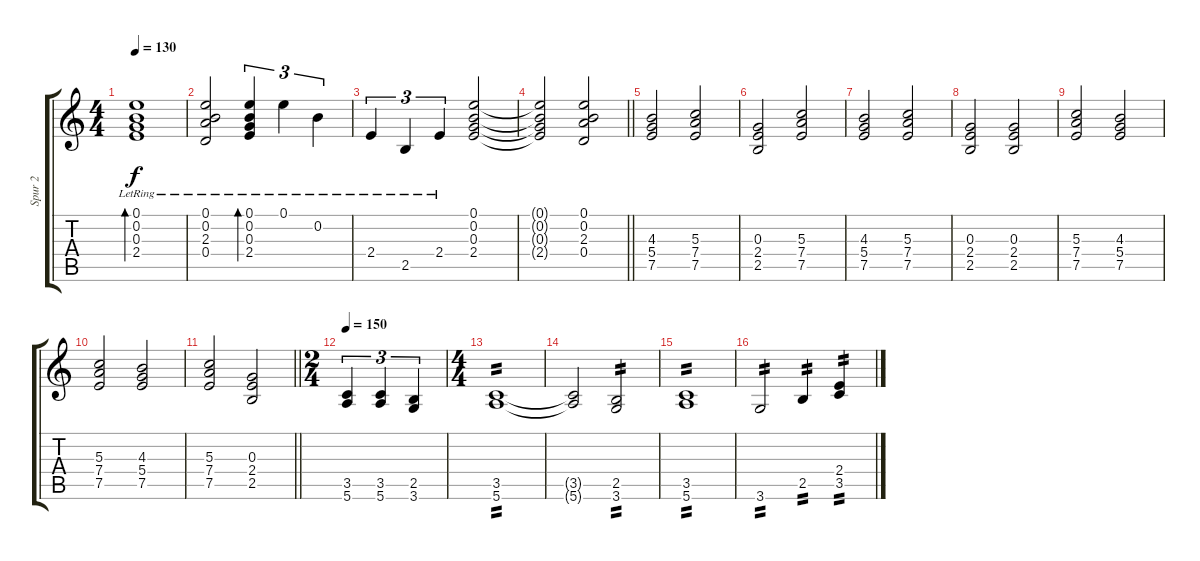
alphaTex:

\track ("Spur 2" "Spur 2") {instrument overdrivenguitar}
\staff {score tabs}
\tuning (E4 B3 G3 D3 A2 E2) {hide}
\ts (4 4)
\tempo 130
\clef g2
\ks c
(0.1{lr} 0.2{lr} 0.3{lr} 2.4{lr}).1{bd 60 dy f} |
(0.1 0.2 2.3{lr} 0.4).2 (0.1{lr} 0.2{lr} 0.3{lr} 2.4{lr}).4{tu (3 2) bd 60} 0.1{lr}.4{tu (3 2)} 0.2{lr}.4{tu (3 2)} |
2.4{lr}.4{tu (3 2)} 2.5{lr}.4{tu (3 2)} 2.4{lr}.4{tu (3 2)} (0.1 0.2 0.3 2.4).2 |
\barLineRight lightlight
(0.1{t} 0.2{t} 0.3{t} 2.4{t}).2 (0.1 0.2 2.3 0.4).2 |
(4.3 5.4 7.5).2{volume 10} (5.3 7.4 7.5).2 |
(0.3 2.4 2.5).2 (5.3 7.4 7.5).2 |
(4.3 5.4 7.5).2 (5.3 7.4 7.5).2 |
(0.3 2.4 2.5).2 (0.3 2.4 2.5).2 |
(5.3 7.4 7.5).2 (4.3 5.4 7.5).2 |
(5.3 7.4 7.5).2 (4.3 5.4 7.5).2 |
\barLineRight lightlight
(5.3 7.4 7.5).2 (0.3 2.4 2.5).2 |
\ts (2 4)
\tempo 150
(3.5 5.6).4{tu (3 2)} (3.5 5.6).4{tu (3 2)} (2.5 3.6).4{tu (3 2)} |
\ts (4 4)
(3.5 5.6).1{tp 2} |
(3.5{t} 5.6{t}).2 (2.5 3.6).2{tp 2} |
(3.5 5.6).1{tp 2} |
3.6.2{tp 2} 2.5.4{tp 2} (2.4 3.5).4{tp 2}
